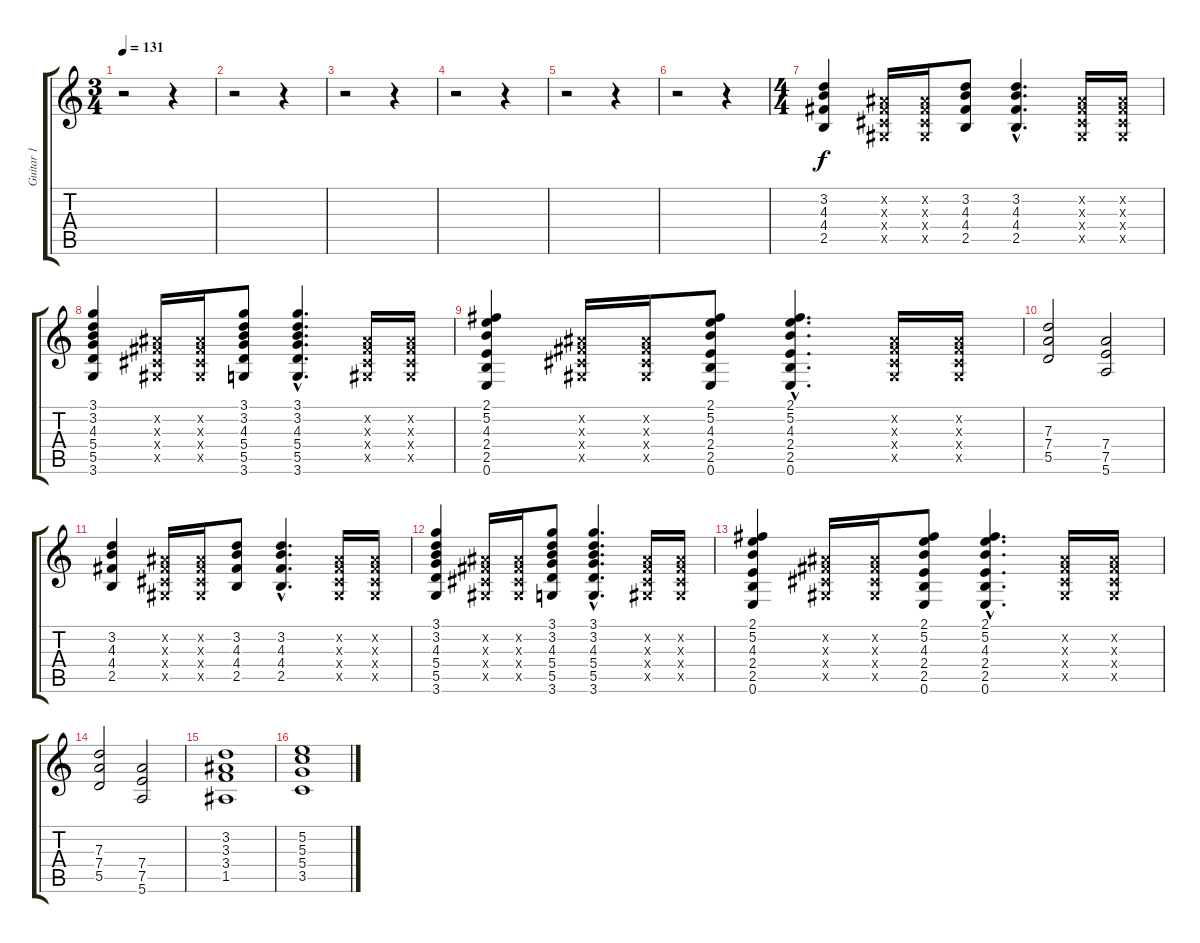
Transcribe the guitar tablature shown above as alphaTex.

\track ("Guitar 1" "Guitar 1") {instrument overdrivenguitar}
\staff {score tabs}
\tuning (E4 B3 G3 D3 A2 E2) {hide}
\ts (3 4)
\tempo 131
\clef g2
\ks c
r.2{dy f} r.4 |
r.2 r.4 |
r.2 r.4 |
r.2 r.4 |
r.2 r.4 |
r.2 r.4 |
\ts (4 4)
(3.2 4.3 4.4 2.5).4 (-1.2{x} -1.3{x} -1.4{x} -1.5{x}).16 (-1.2{x} -1.3{x} -1.4{x} -1.5{x}).16 (3.2 4.3 4.4 2.5).8 (3.2{hac} 4.3{hac} 4.4{hac} 2.5{hac}).4{d} (-1.2{x} -1.3{x} -1.4{x} -1.5{x}).16 (-1.2{x} -1.3{x} -1.4{x} -1.5{x}).16 |
(3.1 3.2 4.3 5.4 5.5 3.6).4 (-1.2{x} -1.3{x} -1.4{x} -1.5{x}).16 (-1.2{x} -1.3{x} -1.4{x} -1.5{x}).16 (3.1 3.2 4.3 5.4 5.5 3.6).8 (3.1{hac} 3.2{hac} 4.3{hac} 5.4{hac} 5.5{hac} 3.6{hac}).4{d} (-1.2{x} -1.3{x} -1.4{x} -1.5{x}).16 (-1.2{x} -1.3{x} -1.4{x} -1.5{x}).16 |
(2.1 5.2 4.3 2.4 2.5 0.6).4 (-1.2{x} -1.3{x} -1.4{x} -1.5{x}).16 (-1.2{x} -1.3{x} -1.4{x} -1.5{x}).16 (2.1 5.2 4.3 2.4 2.5 0.6).8 (2.1{hac} 5.2{hac} 4.3{hac} 2.4{hac} 2.5{hac} 0.6{hac}).4{d} (-1.2{x} -1.3{x} -1.4{x} -1.5{x}).16 (-1.2{x} -1.3{x} -1.4{x} -1.5{x}).16 |
(7.3 7.4 5.5).2 (7.4 7.5 5.6).2 |
(3.2 4.3 4.4 2.5).4 (-1.2{x} -1.3{x} -1.4{x} -1.5{x}).16 (-1.2{x} -1.3{x} -1.4{x} -1.5{x}).16 (3.2 4.3 4.4 2.5).8 (3.2{hac} 4.3{hac} 4.4{hac} 2.5{hac}).4{d} (-1.2{x} -1.3{x} -1.4{x} -1.5{x}).16 (-1.2{x} -1.3{x} -1.4{x} -1.5{x}).16 |
(3.1 3.2 4.3 5.4 5.5 3.6).4 (-1.2{x} -1.3{x} -1.4{x} -1.5{x}).16 (-1.2{x} -1.3{x} -1.4{x} -1.5{x}).16 (3.1 3.2 4.3 5.4 5.5 3.6).8 (3.1{hac} 3.2{hac} 4.3{hac} 5.4{hac} 5.5{hac} 3.6{hac}).4{d} (-1.2{x} -1.3{x} -1.4{x} -1.5{x}).16 (-1.2{x} -1.3{x} -1.4{x} -1.5{x}).16 |
(2.1 5.2 4.3 2.4 2.5 0.6).4 (-1.2{x} -1.3{x} -1.4{x} -1.5{x}).16 (-1.2{x} -1.3{x} -1.4{x} -1.5{x}).16 (2.1 5.2 4.3 2.4 2.5 0.6).8 (2.1{hac} 5.2{hac} 4.3{hac} 2.4{hac} 2.5{hac} 0.6{hac}).4{d} (-1.2{x} -1.3{x} -1.4{x} -1.5{x}).16 (-1.2{x} -1.3{x} -1.4{x} -1.5{x}).16 |
(7.3 7.4 5.5).2 (7.4 7.5 5.6).2 |
(3.2 3.3 3.4 1.5).1 |
(5.2 5.3 5.4 3.5).1
